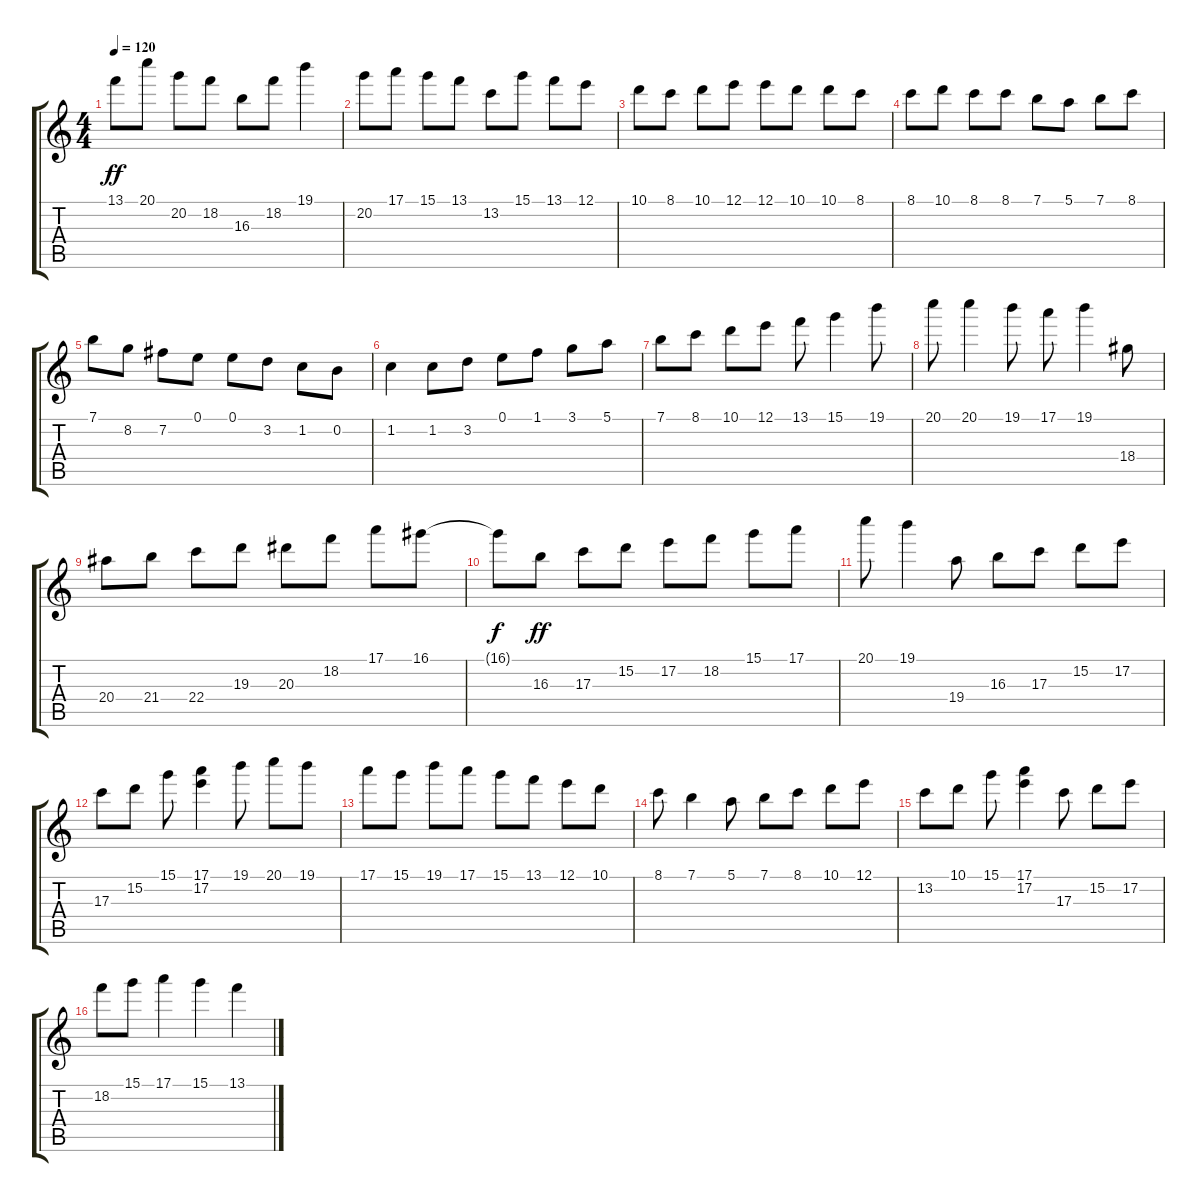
\track "" {instrument acousticguitarnylon}
\staff {score tabs}
\tuning (E4 B3 G3 D3 A2 E2) {hide}
\ts (4 4)
\tempo 120
\clef g2
\ks c
13.1.8{dy ff} 20.1.8 20.2.8 18.2.8 16.3.8 18.2.8 19.1.4 |
20.2.8 17.1.8 15.1.8 13.1.8 13.2.8 15.1.8 13.1.8 12.1.8 |
10.1.8 8.1.8 10.1.8 12.1.8 12.1.8 10.1.8 10.1.8 8.1.8 |
8.1.8 10.1.8 8.1.8 8.1.8 7.1.8 5.1.8 7.1.8 8.1.8 |
7.1.8 8.2.8 7.2.8 0.1.8 0.1.8 3.2.8 1.2.8 0.2.8 |
1.2.4 1.2.8 3.2.8 0.1.8 1.1.8 3.1.8 5.1.8 |
7.1.8 8.1.8 10.1.8 12.1.8 13.1.8 15.1.4 19.1.8 |
20.1.8 20.1.4 19.1.8 17.1.8 19.1.4 18.4.8 |
20.4.8 21.4.8 22.4.8 19.3.8 20.3.8 18.2.8 17.1.8 16.1.8 |
16.1{t}.8{dy f} 16.3.8{dy ff} 17.3.8 15.2.8 17.2.8 18.2.8 15.1.8 17.1.8 |
20.1.8 19.1.4 19.4.8 16.3.8 17.3.8 15.2.8 17.2.8 |
17.3.8 15.2.8 15.1.8 (17.1 17.2).4 19.1.8 20.1.8 19.1.8 |
17.1.8 15.1.8 19.1.8 17.1.8 15.1.8 13.1.8 12.1.8 10.1.8 |
8.1.8 7.1.4 5.1.8 7.1.8 8.1.8 10.1.8 12.1.8 |
13.2.8 10.1.8 15.1.8 (17.1 17.2).4 17.3.8 15.2.8 17.2.8 |
18.2.8 15.1.8 17.1.4 15.1.4 13.1.4
